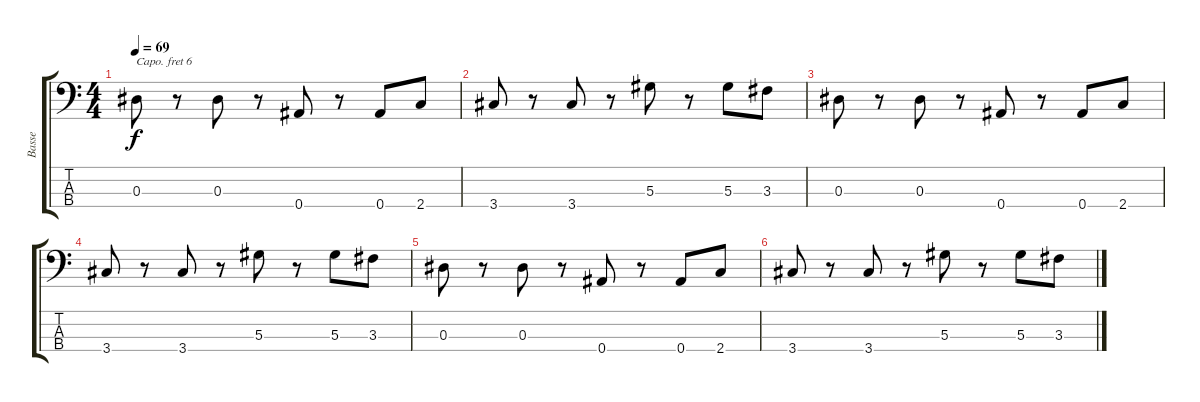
\track ("Basse" "Basse") {instrument electricbassfinger}
\staff {score tabs}
\capo 6
\tuning (G2 D2 A1 E1) {hide}
\ts (4 4)
\tempo 69
\clef f4
\ks c
0.3.8{dy f} r.8 0.3.8 r.8 0.4.8 r.8 0.4.8 2.4.8 |
3.4.8 r.8 3.4.8 r.8 5.3.8 r.8 5.3.8 3.3.8 |
0.3.8 r.8 0.3.8 r.8 0.4.8 r.8 0.4.8 2.4.8 |
3.4.8 r.8 3.4.8 r.8 5.3.8 r.8 5.3.8 3.3.8 |
0.3.8 r.8 0.3.8 r.8 0.4.8 r.8 0.4.8 2.4.8 |
3.4.8 r.8 3.4.8 r.8 5.3.8 r.8 5.3.8 3.3.8
